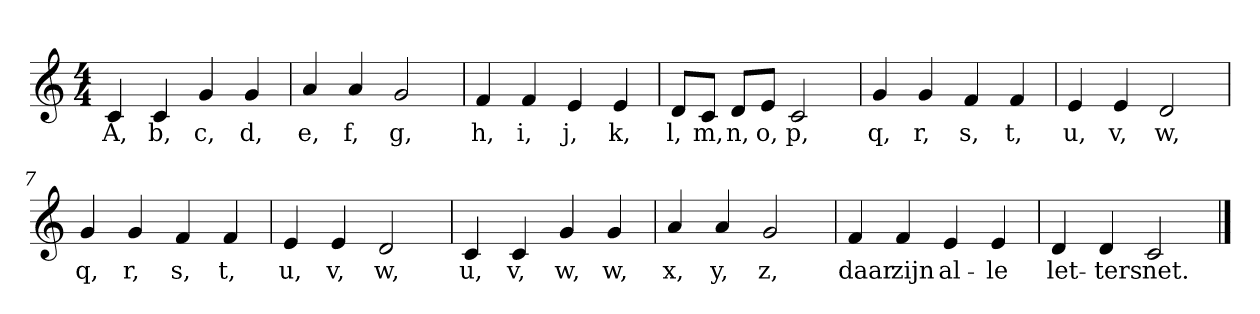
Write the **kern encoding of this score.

**kern	**text
*part1	*part1
*staff1	*staff1
*clefG2	*
*k[]	*
*C:	*
*M4/4	*
*MM120	*
=1	=1
4c	A,
4c	b,
4g	c,
4g	d,
=2	=2
4a	e,
4a	f,
2g	g,
=3	=3
4f	h,
4f	i,
4e	j,
4e	k,
=4	=4
8d/L	l,
8c/J	m,
8d/L	n,
8e/J	o,
2c	p,
=5	=5
4g	q,
4g	r,
4f	s,
4f	t,
=6	=6
4e	u,
4e	v,
2d	w,
=7	=7
4g	q,
4g	r,
4f	s,
4f	t,
=8	=8
4e	u,
4e	v,
2d	w,
=9	=9
4c	u,
4c	v,
4g	w,
4g	w,
=10	=10
4a	x,
4a	y,
2g	z,
=11	=11
4f	daar
4f	zijn
4e	al-
4e	-le
=12	=12
4d	let-
4d	-ters
2c	net.
==	==
*-	*-
